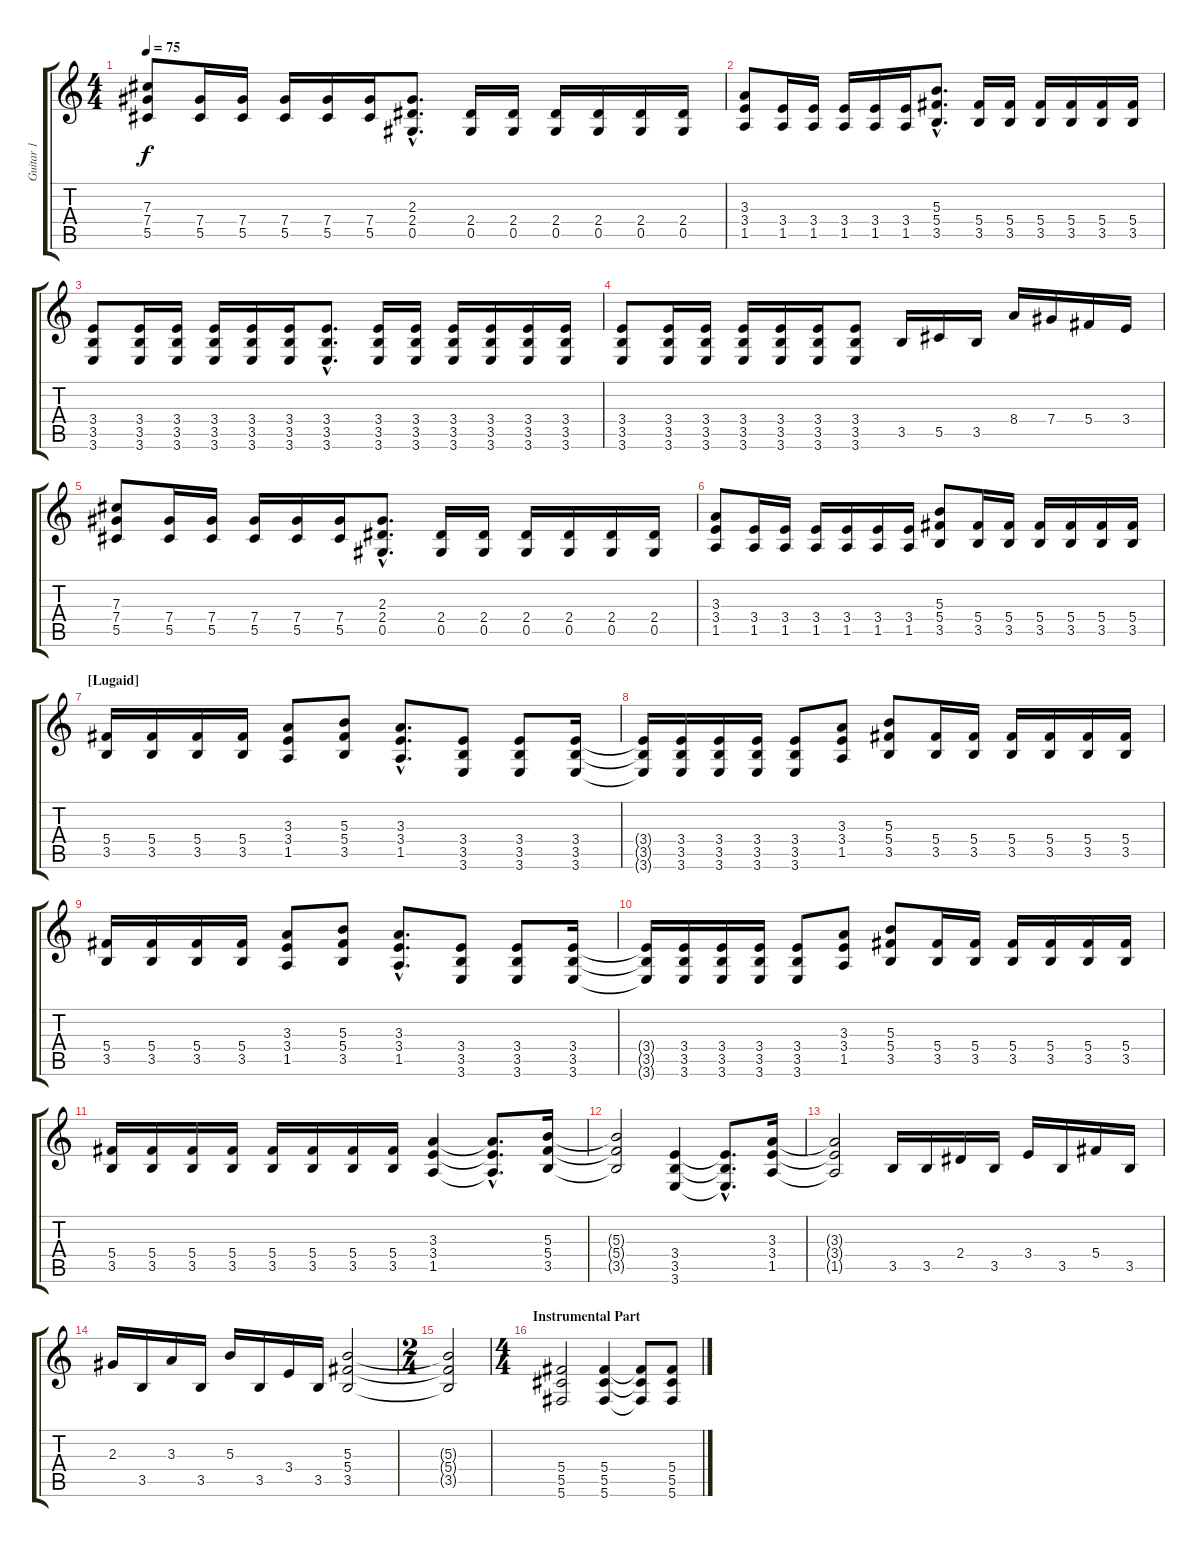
\track ("Guitar 1" "Guitar 1") {instrument distortionguitar}
\staff {score tabs}
\tuning (Eb4 Bb3 Gb3 Db3 Ab2 Db2) {hide}
\ts (4 4)
\tempo 75
\clef g2
\ks c
(7.3 7.4 5.5).8{dy f} (7.4 5.5).16 (7.4 5.5).16 (7.4 5.5).16 (7.4 5.5).16 (7.4 5.5).16 (2.3{hac} 2.4{hac} 0.5{hac}).8{d} (2.4 0.5).16 (2.4 0.5).16 (2.4 0.5).16 (2.4 0.5).16 (2.4 0.5).16 (2.4 0.5).16 |
(3.3 3.4 1.5).8 (3.4 1.5).16 (3.4 1.5).16 (3.4 1.5).16 (3.4 1.5).16 (3.4 1.5).16 (5.3{hac} 5.4{hac} 3.5{hac}).8{d} (5.4 3.5).16 (5.4 3.5).16 (5.4 3.5).16 (5.4 3.5).16 (5.4 3.5).16 (5.4 3.5).16 |
(3.4 3.5 3.6).8 (3.4 3.5 3.6).16 (3.4 3.5 3.6).16 (3.4 3.5 3.6).16 (3.4 3.5 3.6).16 (3.4 3.5 3.6).16 (3.4{hac} 3.5{hac} 3.6{hac}).8{d} (3.4 3.5 3.6).16 (3.4 3.5 3.6).16 (3.4 3.5 3.6).16 (3.4 3.5 3.6).16 (3.4 3.5 3.6).16 (3.4 3.5 3.6).16 |
(3.4 3.5 3.6).8 (3.4 3.5 3.6).16 (3.4 3.5 3.6).16 (3.4 3.5 3.6).16 (3.4 3.5 3.6).16 (3.4 3.5 3.6).16 (3.4 3.5 3.6).8 3.5.16 5.5.16 3.5.16 8.4.16 7.4.16 5.4.16 3.4.16 |
(7.3 7.4 5.5).8 (7.4 5.5).16 (7.4 5.5).16 (7.4 5.5).16 (7.4 5.5).16 (7.4 5.5).16 (2.3{hac} 2.4{hac} 0.5{hac}).8{d} (2.4 0.5).16 (2.4 0.5).16 (2.4 0.5).16 (2.4 0.5).16 (2.4 0.5).16 (2.4 0.5).16 |
(3.3 3.4 1.5).8 (3.4 1.5).16 (3.4 1.5).16 (3.4 1.5).16 (3.4 1.5).16 (3.4 1.5).16 (3.4 1.5).16 (5.3 5.4 3.5).8 (5.4 3.5).16 (5.4 3.5).16 (5.4 3.5).16 (5.4 3.5).16 (5.4 3.5).16 (5.4 3.5).16 |
\section ("" "[Lugaid]")
(5.4 3.5).16 (5.4 3.5).16 (5.4 3.5).16 (5.4 3.5).16 (3.3 3.4 1.5).8 (5.3 5.4 3.5).8 (3.3{hac} 3.4{hac} 1.5{hac}).8{d} (3.4 3.5 3.6).8 (3.4 3.5 3.6).8 (3.4 3.5 3.6).16 |
(3.4{t} 3.5{t} 3.6{t}).16 (3.4 3.5 3.6).16 (3.4 3.5 3.6).16 (3.4 3.5 3.6).16 (3.4 3.5 3.6).8 (3.3 3.4 1.5).8 (5.3 5.4 3.5).8 (5.4 3.5).16 (5.4 3.5).16 (5.4 3.5).16 (5.4 3.5).16 (5.4 3.5).16 (5.4 3.5).16 |
(5.4 3.5).16 (5.4 3.5).16 (5.4 3.5).16 (5.4 3.5).16 (3.3 3.4 1.5).8 (5.3 5.4 3.5).8 (3.3{hac} 3.4{hac} 1.5{hac}).8{d} (3.4 3.5 3.6).8 (3.4 3.5 3.6).8 (3.4 3.5 3.6).16 |
(3.4{t} 3.5{t} 3.6{t}).16 (3.4 3.5 3.6).16 (3.4 3.5 3.6).16 (3.4 3.5 3.6).16 (3.4 3.5 3.6).8 (3.3 3.4 1.5).8 (5.3 5.4 3.5).8 (5.4 3.5).16 (5.4 3.5).16 (5.4 3.5).16 (5.4 3.5).16 (5.4 3.5).16 (5.4 3.5).16 |
(5.4 3.5).16 (5.4 3.5).16 (5.4 3.5).16 (5.4 3.5).16 (5.4 3.5).16 (5.4 3.5).16 (5.4 3.5).16 (5.4 3.5).16 (3.3 3.4 1.5).4 (3.3{hac t} 3.4{hac t} 1.5{hac t}).8{d} (5.3 5.4 3.5).16 |
(5.3{t} 5.4{t} 3.5{t}).2 (3.4 3.5 3.6).4 (3.4{hac t} 3.5{hac t} 3.6{hac t}).8{d} (3.3 3.4 1.5).16 |
(3.3{t} 3.4{t} 1.5{t}).2 3.5.16 3.5.16 2.4.16 3.5.16 3.4.16 3.5.16 5.4.16 3.5.16 |
2.3.16 3.5.16 3.3.16 3.5.16 5.3.16 3.5.16 3.4.16 3.5.16 (5.3 5.4 3.5).2 |
\ts (2 4)
(5.3{t} 5.4{t} 3.5{t}).2 |
\ts (4 4)
\section ("" "Instrumental Part")
(5.4 5.5 5.6).2 (5.4 5.5 5.6).4 (5.4{t} 5.5{t} 5.6{t}).8 (5.4 5.5 5.6).8
